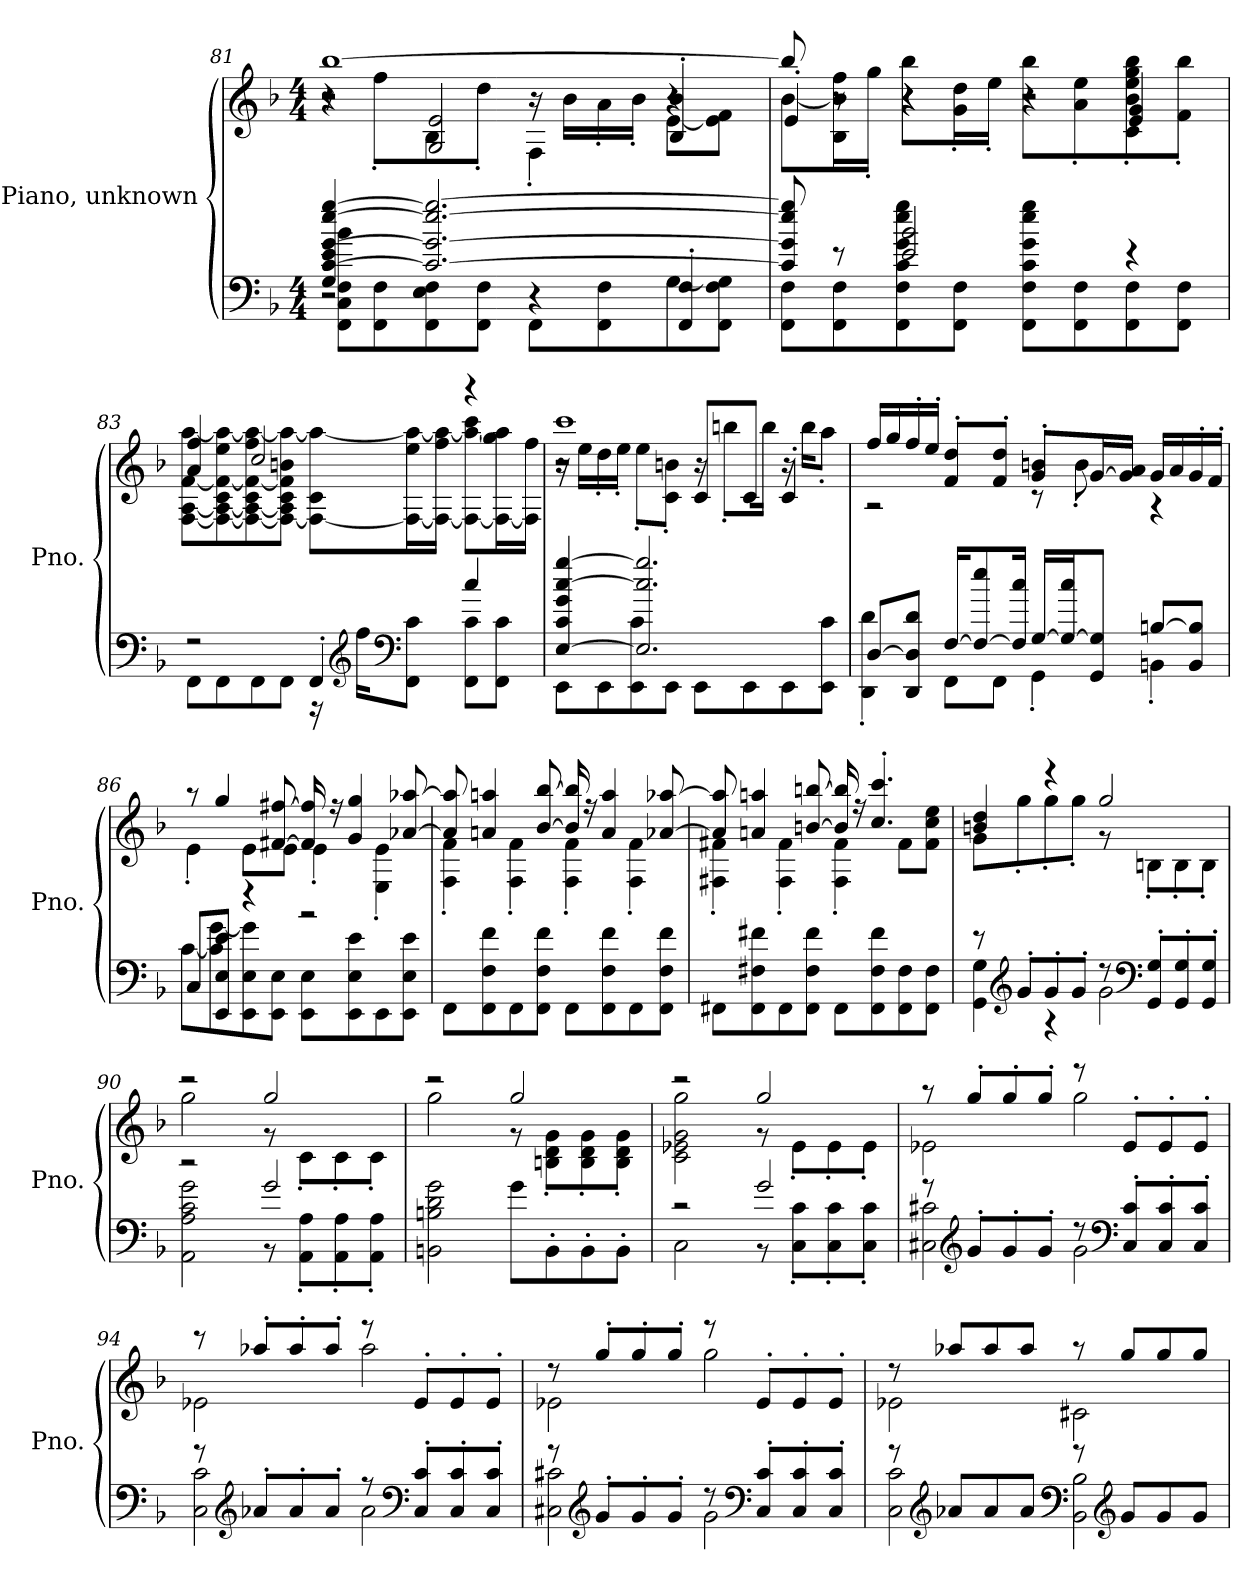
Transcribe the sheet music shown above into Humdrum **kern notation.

**kern	**kern
*part1	*part1
*staff2	*staff1
*I"Piano, unknown	*
*I'Pno.	*
*clefF4	*clefG2
*k[b-]	*k[b-]
*M4/4	*M4/4
=81	=81
*^	*^
*	*^	*	*^
*	*	*	*	*	*^
4G/ [4c/ 4e/ [4g/ [4ee/ [4gg/	8FF\ 8C\ 8F\ 8b-\L	2r	[1bb-	8r	4r	2r
.	8FF\ 8F\	.	.	8ff'\L	.	.
2.c/_ 2.g/_ 2.ee/_ 2.gg/_	8FF\ 8E\ 8F\	.	.	8B-\	2G/ 2e/	.
.	8FF\ 8F\J	.	.	8dd'\J	.	.
.	8FF\L	4r	.	16r	.	4F'\
.	.	.	.	16b-\LL	.	.
.	8FF\ 8F\	.	.	16a'\	.	.
.	.	.	.	16b-'\JJ	.	.
.	[8G\	4FF/' 4F/'	.	[8e\L	4B-/' 4b-/'	4r
.	8FF\ 8F\ 8G\]J	.	.	8e\] 8f\J	.	.
*	*v	*v	*	*	*	*
*	*	*	*	*v	*v
=82	=82	=82	=82	=82
8c/] 8g/] 8ee/] 8gg/]	8FF\ 8F\L	8bb-/]	[8b-\L	4e'/
8r	8FF\ 8F\	8r	16B-\ 16b-\] 16ff\L	.
.	.	.	16gg'\JJ	.
2e/ 2b-/	8FF\ 8F\ 8c\ 8g\ 8ee\ 8gg\	4r	8bb-\L	4r
.	8FF\ 8F\J	.	16g\' 16dd\'L	.
.	.	.	16ee'\JJ	.
.	8FF\ 8F\ 8c\ 8g\ 8ee\ 8gg\L	2r	8bb-\L	4r
.	8FF\ 8F\	.	8a\' 8ee\'	.
4r	8FF\ 8F\	.	8c\' 8b-\' 8ee\' 8gg\' 8bb-\'	4e/ 4g/
.	8FF\ 8F\J	.	8f\' 8bb-\'J	.
*	*	*	*v	*v
!!LO:LB:g=z
=83	=83	=83	=83
2r	8FF\L	4a/ 4ff/	[8F\ [8A\ [8f\ [8aa\L
.	8FF\	.	8F\_ 8A\_ 8c\ 8f\_ 8ee\ 8aa\_
.	8FF\	2cc/	8F\_ 8A\_ 8c\ 8f\_ 8ff\ 8aa\_
.	8FF\J	.	8F\_ 8A\] 8c\ 8f\] 8bn\ 8aa\_J
4FF'/	16r	.	8F\_ 8c\ 8aa\_L
*clefG2	*	*	*
.	16ff\KL	.	.
*clefF4	*	*	*
.	8FF\ 8c\J	.	16F\_ 16ee\ 16aa\_L
.	.	.	16F\_ 16ff\ 16aa\_JJ
4cc/	8FF\ 8c\L	4r	8F\_ 8aa\_ 8ccc\L
.	8FF\ 8c\J	.	16F\_ 16gg\ 16aa\]L
.	.	.	16F\] 16ff\JJ
=84	=84	=84	=84
*	*	*	*^
[4E/ 4c/ 4g/ [4cc/ [4gg/	8EE\L	1ccc	16r	2r
.	.	.	16ee\LL	.
.	8EE\	.	16dd'\	.
.	.	.	16ee'\JJ	.
2.E/] 2.cc/] 2.gg/]	8EE\ 8c\	.	8ee'\L	.
.	8EE\J	.	8c\' 8bn\'J	.
.	8EE\L	.	16r	8c/L
.	.	.	8bbn'\L	.
.	8EE\	.	.	8c/J
.	.	.	16bb\Jk	.
.	8EE\	.	16r	4c'/
.	.	.	16bb\KL	.
.	8EE\ 8c\J	.	8aa'\J	.
*	*	*	*v	*v
!!LO:LB:g=z
=85	=85	=85	=85
[8D/L	4DD\' 4d\'	16ff/LL	2r
.	.	16gg/	.
8DD/ 8D/] 8d/J	.	16ff'/	.
.	.	16ee'/JJ	.
[16F/KL	8FF\L	8f/' 8dd/'L	.
8F/_ 8ee/	.	.	.
.	8FF\J	8f/' 8dd/'J	.
16F/] 16cc/Jk	.	.	.
[16G/LL	4GG'\	8g/' 8bn/'L	8r
16G/_ 16cc/J	.	.	.
8GG/ 8G/]J	.	[16g/L	8b'\
.	.	16g/] 16a/JJ	.
[8Bn/L	4BBn'\	16g/LL	4r
.	.	16a/	.
8BB/ 8B/]J	.	16g'/	.
.	.	16f'/JJ	.
=86	=86	=86	=86
8C/L	[8c\L	8r	4e'\
8EE/ 8E/ 8e/J	8c\] [8g\	4gg/	.
4r	8EE\ 8E\ 8g\]	.	8e\L
.	8EE\ 8E\J	[8f#X/ [8ff#X/	8e\J
2r	8EE\ 8E\L	16f#/] 16ff#/]	4e'\
.	.	16r	.
.	8EE\ 8E\ 8e\	4g/ 4gg/	.
.	8EE\	.	4E\' 4e\'
.	8EE\ 8E\ 8e\J	[8a-X/ [8aa-X/	.
*v	*v	*	*
!!LO:LB:g=z	!!
=87	=87	=87
8FF\L	8a-/] 8aa-/]	4F\' 4f\'
8FF\ 8F\ 8f\	4an/ 4aan/	.
8FF\	.	4F\' 4f\'
8FF\ 8F\ 8f\J	[8b-/ [8bb-/	.
8FF\L	16b-/] 16bb-/]	4F\' 4f\'
.	16r	.
8FF\ 8F\ 8f\	4a/ 4aa/	.
8FF\	.	4F\' 4f\'
8FF\ 8F\ 8f\J	[8a-X/ [8aa-X/	.
=88	=88	=88
8FF#X\L	8a-/] 8aa-/]	4F#X\' 4f#X\'
8FF#\ 8F#X\ 8f#X\	4an/ 4aan/	.
8FF#\	.	4F#\' 4f#\'
8FF#\ 8F#\ 8f#\J	[8bn/ [8bbn/	.
8FF#\L	16b/] 16bb/]	4F#\' 4f#\'
.	16r	.
8FF#\ 8F#\ 8f#\	4.cc/' 4.ccc/'	.
8FF#\ 8F#\	.	8f#\L
8FF#\ 8F#\J	.	8f#\ 8cc\ 8ee\J
=89	=89	=89
*^	*	*
8r	4GG\ 4G\	4bn/ 4dd/	8g\L
*clefG2	*	*	*
8g'/L	.	.	8gg'\
8g'/	4r	4r	8gg'\
8g'/J	.	.	8gg'\J
8r	2g\	2gg/	8r
*clefF4	*	*	*
8GG/' 8G/'L	.	.	8Bn'\L
8GG/' 8G/'	.	.	8B'\
8GG/' 8G/'J	.	.	8B'\J
!!LO:LB:g=z	!!
=90	=90	=90	=90
2r	2AA\ 2A\ 2c\ 2g\	2r	2gg\
2g/	8r	2gg/	8r
.	8AA\' 8A\'L	.	8c'\L
.	8AA\' 8A\'	.	8c'\
.	8AA\' 8A\'J	.	8c'\J
*v	*v	*	*
=91	=91	=91
2BBn\ 2Bn\ 2d\ 2g\	2r	2gg\
8g\L	2gg/	8r
8BB'\	.	8Bn\' 8d\' 8g\'L
8BB'\	.	8B\' 8d\' 8g\'
8BB'\J	.	8B\' 8d\' 8g\'J
=92	=92	=92
*^	*	*
2r	2C\	2r	2c\ 2e-X\ 2g\ 2gg\
2g/	8r	2gg/	8r
.	8C\' 8c\'L	.	8e-'\L
.	8C\' 8c\'	.	8e-'\
.	8C\' 8c\'J	.	8e-'\J
=93	=93	=93	=93
8r	2C#X\ 2c#X\	8r	2e-X\
*clefG2	*	*	*
8g'/L	.	8gg'/L	.
8g'/	.	8gg'/	.
8g'/J	.	8gg'/J	.
8r	2g\	8r	2gg\
*clefF4	*	*	*
8C#/' 8c#/'L	.	8e-'/L	.
8C#/' 8c#/'	.	8e-'/	.
8C#/' 8c#/'J	.	8e-'/J	.
!!LO:PB:g=z	!!
=94	=94	=94	=94
8r	2C\ 2c\	8r	2e-X\
*clefG2	*	*	*
8a-X'/L	.	8aa-X'/L	.
8a-'/	.	8aa-'/	.
8a-'/J	.	8aa-'/J	.
8r	2a-\	8r	2aa-\
*clefF4	*	*	*
8C/' 8c/'L	.	8e-'/L	.
8C/' 8c/'	.	8e-'/	.
8C/' 8c/'J	.	8e-'/J	.
=95	=95	=95	=95
8r	2C#X\ 2c#X\	8r	2e-X\
*clefG2	*	*	*
8g'/L	.	8gg'/L	.
8g'/	.	8gg'/	.
8g'/J	.	8gg'/J	.
8r	2g\	8r	2gg\
*clefF4	*	*	*
8C#/' 8c#/'L	.	8e-'/L	.
8C#/' 8c#/'	.	8e-'/	.
8C#/' 8c#/'J	.	8e-'/J	.
=96	=96	=96	=96
8r	2C\ 2c\	8r	2e-X\
*clefG2	*	*	*
8a-X/L	.	8aa-X/L	.
8a-/	.	8aa-/	.
8a-/J	.	8aa-/J	.
*clefF4	*	*	*
8r	2BB-\ 2B-\	8r	2c#X\
*clefG2	*	*	*
8g/L	.	8gg/L	.
8g/	.	8gg/	.
8g/J	.	8gg/J	.
*v	*v	*	*
*	*v	*v
=	=
*-	*-
